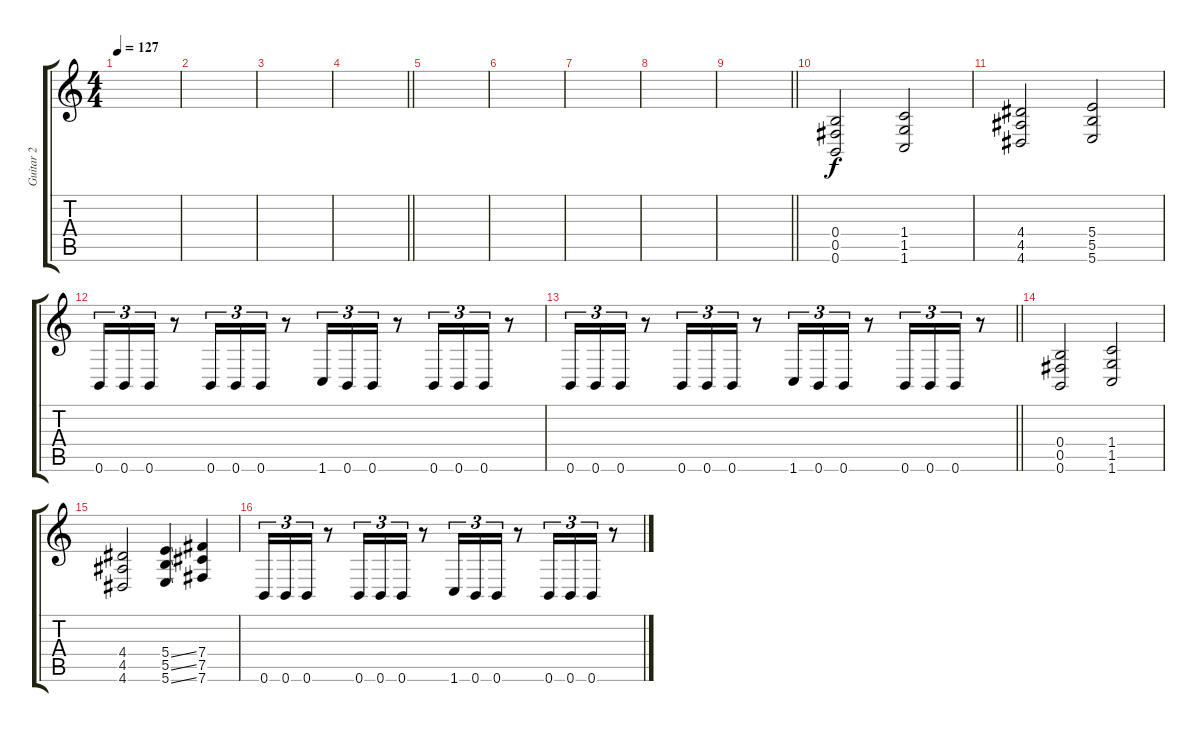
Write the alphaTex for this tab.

\track ("Guitar 2" "Guitar 2") {instrument distortionguitar}
\staff {score tabs}
\tuning (Db4 Ab3 E3 B2 Gb2 B1) {hide}
\ts (4 4)
\tempo 127
\clef g2
\ks c
|
|
|
\barLineRight lightlight
|
|
|
|
|
\barLineRight lightlight
|
(0.4 0.5 0.6).2 (1.4 1.5 1.6).2 |
(4.4 4.5 4.6).2 (5.4 5.5 5.6).2 |
0.6.16{tu (3 2)} 0.6.16{tu (3 2)} 0.6.16{tu (3 2)} r.8 0.6.16{tu (3 2)} 0.6.16{tu (3 2)} 0.6.16{tu (3 2)} r.8 1.6.16{tu (3 2)} 0.6.16{tu (3 2)} 0.6.16{tu (3 2)} r.8 0.6.16{tu (3 2)} 0.6.16{tu (3 2)} 0.6.16{tu (3 2)} r.8 |
\barLineRight lightlight
0.6.16{tu (3 2)} 0.6.16{tu (3 2)} 0.6.16{tu (3 2)} r.8 0.6.16{tu (3 2)} 0.6.16{tu (3 2)} 0.6.16{tu (3 2)} r.8 1.6.16{tu (3 2)} 0.6.16{tu (3 2)} 0.6.16{tu (3 2)} r.8 0.6.16{tu (3 2)} 0.6.16{tu (3 2)} 0.6.16{tu (3 2)} r.8 |
(0.4 0.5 0.6).2 (1.4 1.5 1.6).2 |
(4.4 4.5 4.6).2 (5.4{ss} 5.5{ss} 5.6{ss}).4 (7.4 7.5 7.6).4 |
0.6.16{tu (3 2)} 0.6.16{tu (3 2)} 0.6.16{tu (3 2)} r.8 0.6.16{tu (3 2)} 0.6.16{tu (3 2)} 0.6.16{tu (3 2)} r.8 1.6.16{tu (3 2)} 0.6.16{tu (3 2)} 0.6.16{tu (3 2)} r.8 0.6.16{tu (3 2)} 0.6.16{tu (3 2)} 0.6.16{tu (3 2)} r.8
